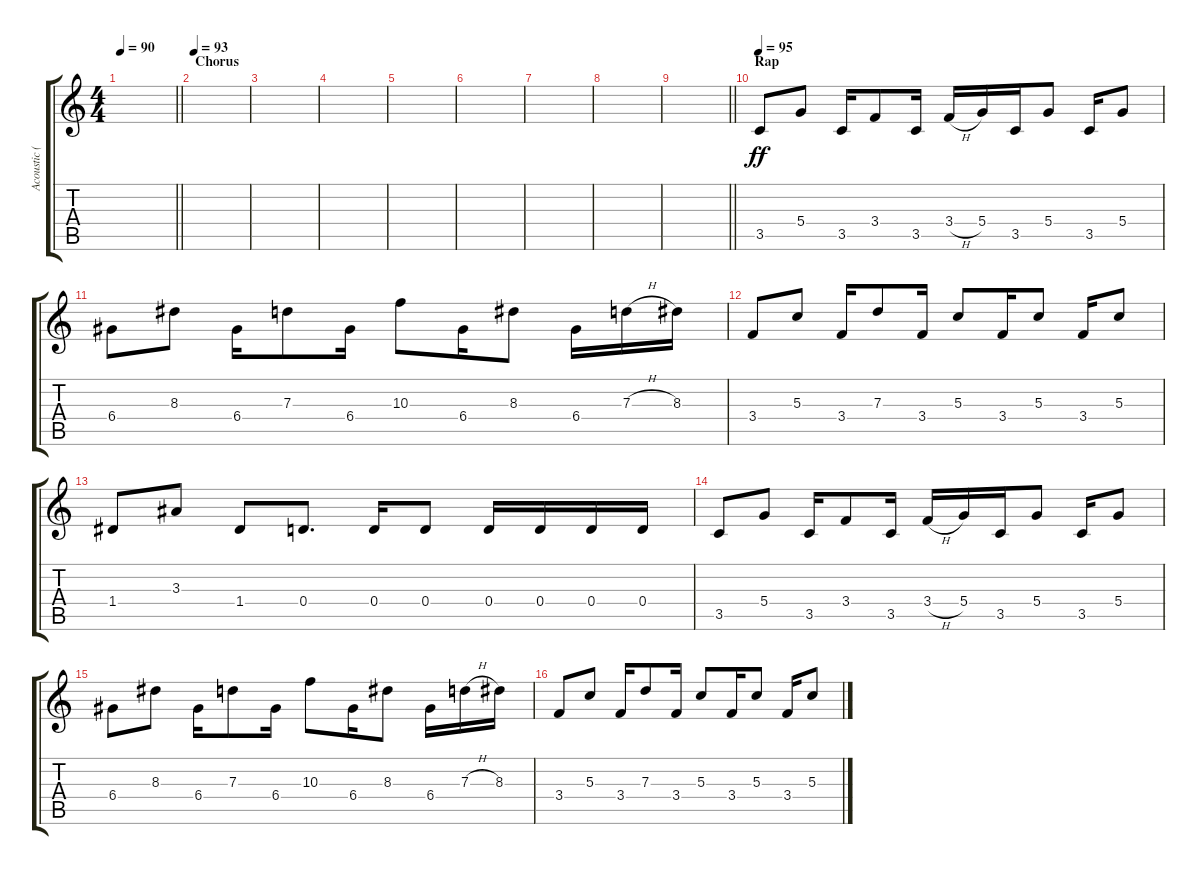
\track ("Acoustic (Xulfi)" "Acoustic (") {instrument acousticguitarsteel}
\staff {score tabs}
\tuning (E4 B3 G3 D3 A2 D2) {hide}
\ts (4 4)
\tempo 90
\clef g2
\barLineRight lightlight
\ks c
|
\section ("" "Chorus")
\tempo 93
|
|
|
|
|
|
|
\barLineRight lightlight
|
\section ("" "Rap")
\tempo 95
3.5.8{dy ff} 5.4.8 3.5.16 3.4.8 3.5.16 3.4{h}.16 5.4.16 3.5.16 5.4.8 3.5.16 5.4.8 |
6.4.8 8.3.8 6.4.16 7.3.8 6.4.16 10.3.8 6.4.16 8.3.8 6.4.16 7.3{h}.16 8.3.16 |
3.4.8 5.3.8 3.4.16 7.3.8 3.4.16 5.3.8 3.4.16 5.3.8 3.4.16 5.3.8 |
1.4.8 3.3.8 1.4.8 0.4.8{d} 0.4.16 0.4.8 0.4.16 0.4.16 0.4.16 0.4.16 |
3.5.8 5.4.8 3.5.16 3.4.8 3.5.16 3.4{h}.16 5.4.16 3.5.16 5.4.8 3.5.16 5.4.8 |
6.4.8 8.3.8 6.4.16 7.3.8 6.4.16 10.3.8 6.4.16 8.3.8 6.4.16 7.3{h}.16 8.3.16 |
3.4.8 5.3.8 3.4.16 7.3.8 3.4.16 5.3.8 3.4.16 5.3.8 3.4.16 5.3.8
